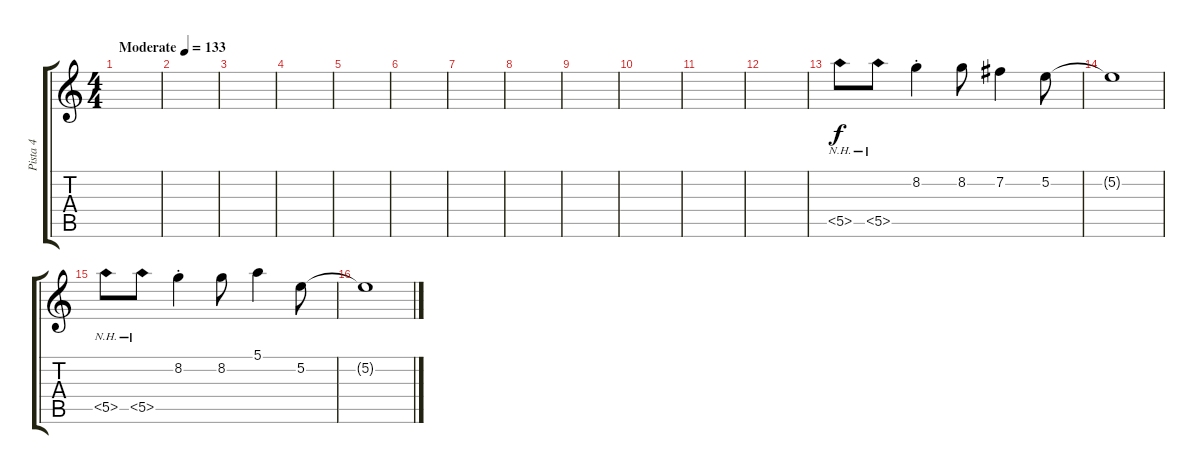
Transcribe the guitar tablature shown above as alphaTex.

\track ("Pista 4" "Pista 4") {instrument overdrivenguitar}
\staff {score tabs}
\tuning (E4 B3 G3 D3 A2 E2) {hide}
\ts (4 4)
\tempo (133 "Moderate")
\clef g2
\ks c
|
|
|
|
|
|
|
|
|
|
|
|
5.5{nh}.8 5.5{nh}.8 8.2{st}.4 8.2.8 7.2.4 5.2.8 |
5.2{t}.1 |
5.5{nh}.8 5.5{nh}.8 8.2{st}.4 8.2.8 5.1.4 5.2.8 |
5.2{t}.1
